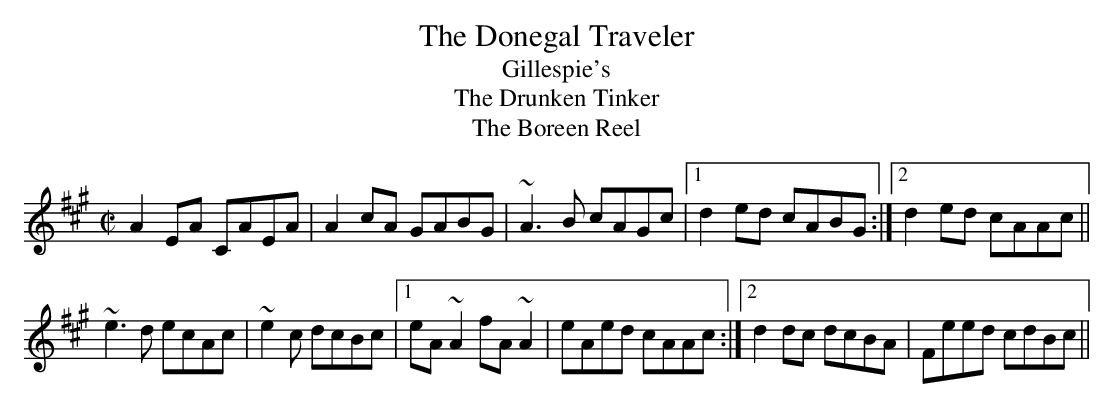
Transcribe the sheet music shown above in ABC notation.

X:1
T:Donegal Traveler, The
T:Gillespie's
T:Drunken Tinker, The
T:Boreen Reel, The
M:C|
L:1/8
K:A
A2EA CAEA|A2 cA GABG|~A3B cAGc|1 d2 ed cABG:|2 d2ed cAAc||
~e3d ecAc|~e2c dcBc|1 eA~A2 fA~A2|eAed cAAc:|2 d2 dc dcBA|Feed cdBc||
